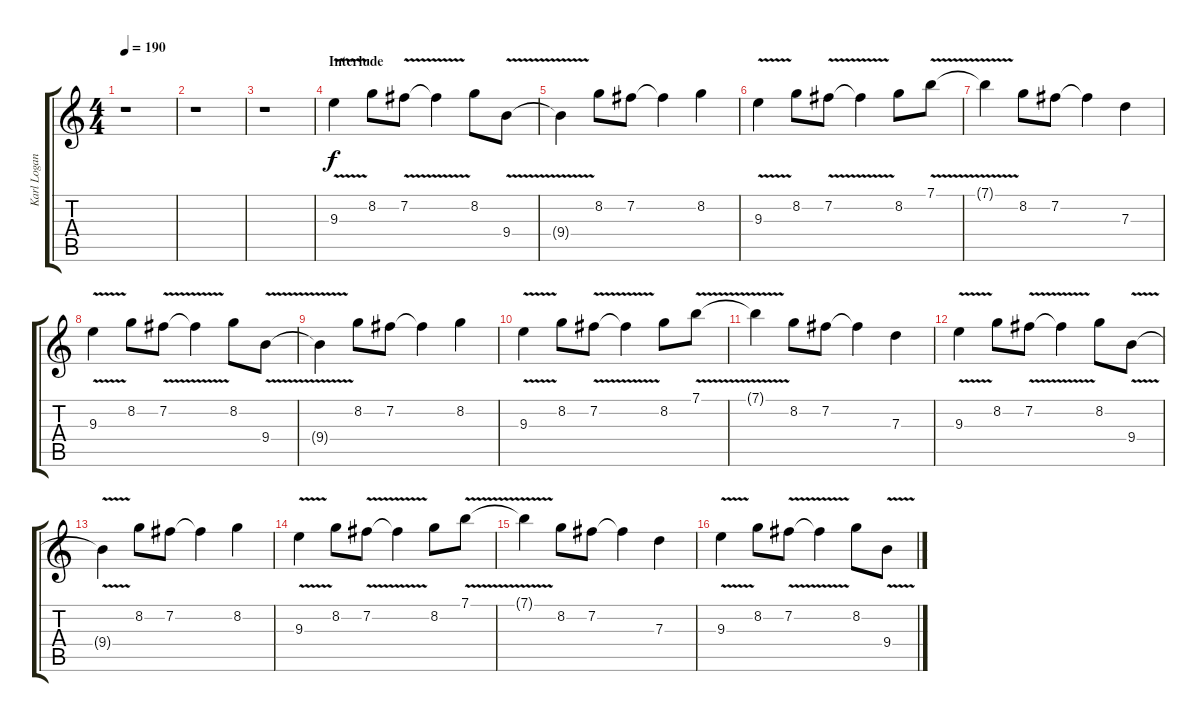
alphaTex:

\track ("Karl Logan Rhytm and riffs" "Karl Logan") {instrument distortionguitar}
\staff {score tabs}
\tuning (E4 B3 G3 D3 A2 E2) {hide}
\ts (4 4)
\tempo 190
\clef g2
\ks c
r.1{dy f} |
r.1 |
r.1 |
\section ("" "Interlude")
9.3{v}.4 8.2.8 7.2{v}.8 7.2{v t}.4 8.2.8 9.4{v}.8 |
9.4{v t}.4 8.2.8 7.2.8 7.2{t}.4 8.2.4 |
9.3{v}.4 8.2.8 7.2{v}.8 7.2{v t}.4 8.2.8 7.1{v}.8 |
7.1{v t}.4 8.2.8 7.2.8 7.2{t}.4 7.3.4 |
9.3{v}.4 8.2.8 7.2{v}.8 7.2{v t}.4 8.2.8 9.4{v}.8 |
9.4{v t}.4 8.2.8 7.2.8 7.2{t}.4 8.2.4 |
9.3{v}.4 8.2.8 7.2{v}.8 7.2{v t}.4 8.2.8 7.1{v}.8 |
7.1{v t}.4 8.2.8 7.2.8 7.2{t}.4 7.3.4 |
9.3{v}.4 8.2.8 7.2{v}.8 7.2{v t}.4 8.2.8 9.4{v}.8 |
9.4{v t}.4 8.2.8 7.2.8 7.2{t}.4 8.2.4 |
9.3{v}.4 8.2.8 7.2{v}.8 7.2{v t}.4 8.2.8 7.1{v}.8 |
7.1{v t}.4 8.2.8 7.2.8 7.2{t}.4 7.3.4 |
9.3{v}.4 8.2.8 7.2{v}.8 7.2{v t}.4 8.2.8 9.4{v}.8
